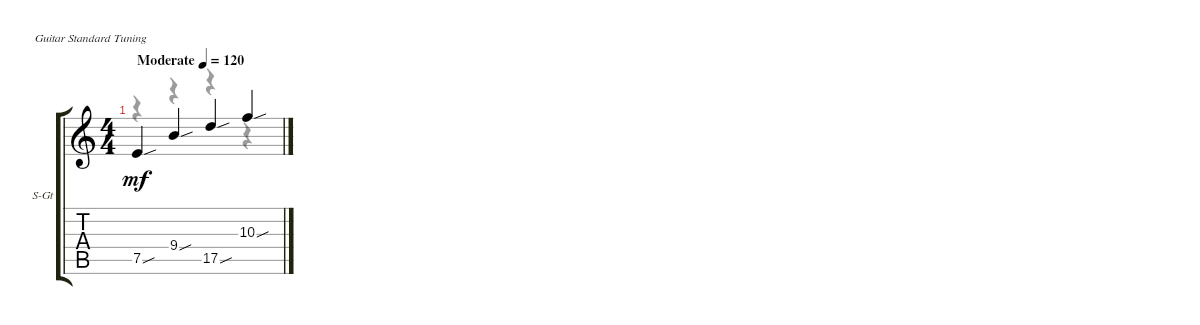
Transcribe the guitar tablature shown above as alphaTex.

\bracketExtendMode groupsimilarinstruments
\firstSystemTrackNameOrientation horizontal
\otherSystemsTrackNameOrientation horizontal
\track ("Track 1" "S-Gt") {instrument acousticguitarsteel}
\staff {score tabs}
\tuning (E4 B3 G3 D3 A2 E2)
\voice
\ts (4 4)
\beaming (8 2 2 2 2)
\tempo (120 "Moderate")
\clef g2
\ks c
7.5{sou}.4{dy mf instrument acousticguitarsteel beam Up} 9.4{sou}.4{beam Up} 17.5{sou}.4{beam Up} 10.3{sou}.4{beam Up} |
\voice
\clef g2
\ottava regular
\simile none
\ks c
r.4{dy mf beam Down} r.4{beam Down} r.4{beam Down} r.4{beam Down} |
